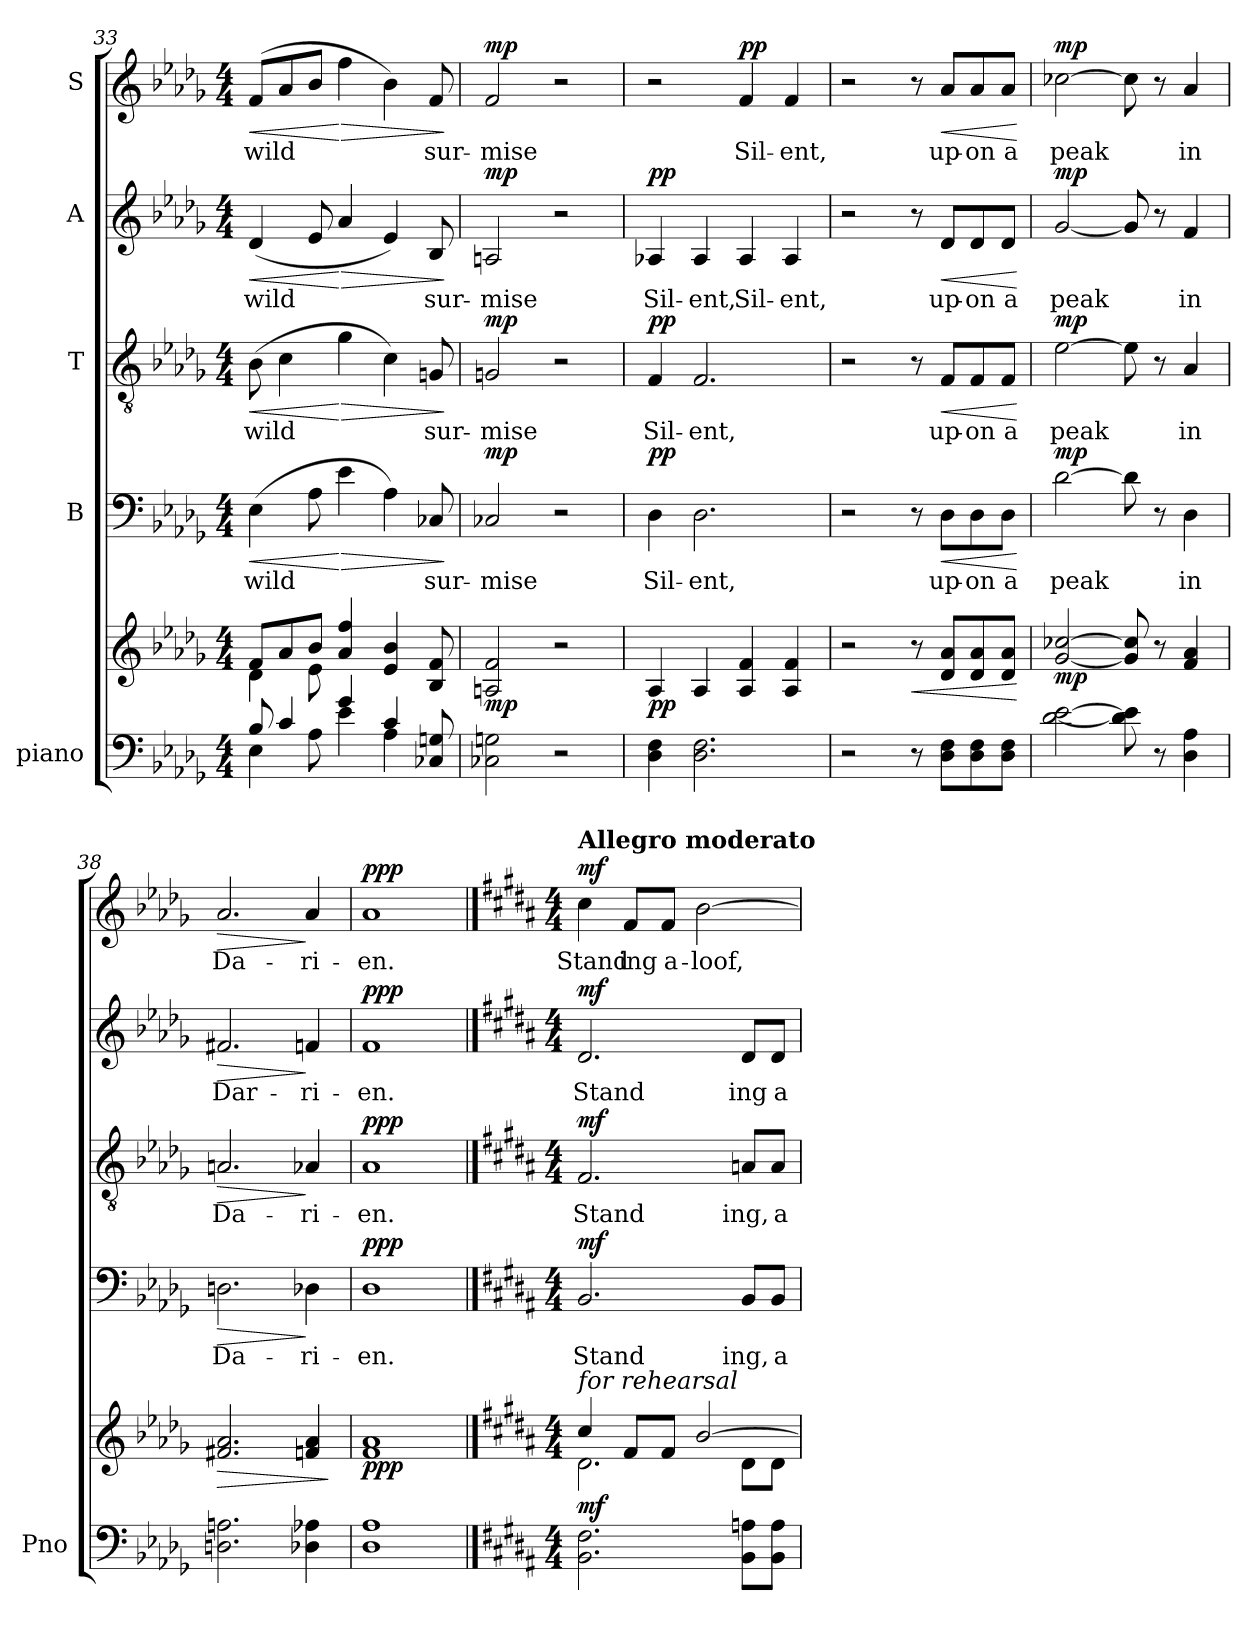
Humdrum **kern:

**kern	**kern	**dynam	**kern	**text	**dynam	**kern	**text	**dynam	**kern	**text	**dynam	**kern	**text	**dynam
*part5	*part5	*part5	*part4	*part4	*part4	*part3	*part3	*part3	*part2	*part2	*part2	*part1	*part1	*part1
*staff6	*staff5	*staff5/6	*staff4	*staff4	*staff4	*staff3	*staff3	*staff3	*staff2	*staff2	*staff2	*staff1	*staff1	*staff1
*I"piano	*	*	*I"B	*	*	*I"T	*	*	*I"A	*	*	*I"S	*	*
*I'Pno	*	*	*	*	*	*	*	*	*	*	*	*	*	*
!!LO:LB:g=z
*clefF4	*clefG2	*	*clefF4	*	*	*clefGv2	*	*	*clefG2	*	*	*clefG2	*	*
*k[b-e-a-d-g-]	*k[b-e-a-d-g-]	*	*k[b-e-a-d-g-]	*	*	*k[b-e-a-d-g-]	*	*	*k[b-e-a-d-g-]	*	*	*k[b-e-a-d-g-]	*	*
*M4/4	*M4/4	*	*M4/4	*	*	*M4/4	*	*	*M4/4	*	*	*M4/4	*	*
=33	=33	=33	=33	=33	=33	=33	=33	=33	=33	=33	=33	=33	=33	=33
*^	*^	*	*	*	*	*	*	*	*	*	*	*	*	*
!	!	!	!	!	!	!LO:LY:b	!LO:HP:b	!	!LO:LY:b	!LO:HP:b	!	!LO:LY:b	!LO:HP:b	!	!LO:LY:b	!LO:HP:b
8B-/	4E-\	8f/L	4d-\	.	(>4E-\	wild	<	(>8B-\	wild	<	(<4d-/	wild	<	(>8f/L	wild	<
4c/	.	8a-/	.	.	.	.	.	4c\	.	.	.	.	.	8a-/	.	.
.	8A-\	8b-/J	8e-\	.	8A-\	.	.	.	.	.	8e-/	.	.	8b-/J	.	.
!	!	!	!	!	!	!	!LO:HP:n=1:b	!	!	!LO:HP:n=1:b	!	!	!LO:HP:n=1:b	!	!	!LO:HP:n=1:b
4g-/	4e-\	4a-/ 4ff/	2ryy	.	4e-\	.	[ >	4g-\	.	[ >	4a-/	.	[ >	4ff\	.	[ >
4c/	4A-\	4e-/ 4b-/	.	.	4A-\)	.	.	4c\)	.	.	4e-/)	.	.	4b-\)	.	.
!	!	!	!	!	!	!LO:LY:b	!	!	!LO:LY:b	!	!	!LO:LY:b	!	!	!LO:LY:b	!
8C-X/ 8Gn/	8ryy	8B-/ 8f/	8ryy	.	8C-X/	sur-	.	8Gn/	sur-	.	8B-/	sur-	.	8f/	sur-	.
*v	*v	*	*	*	*	*	*	*	*	*	*	*	*	*	*	*
*	*v	*v	*	*	*	*	*	*	*	*	*	*	*	*	*
.	.	.	.	.	]	.	.	]	.	.	]	.	.	]
=34	=34	=34	=34	=34	=34	=34	=34	=34	=34	=34	=34	=34	=34	=34
!	!	!LO:DY:b	!	!LO:LY:b	!LO:DY:a	!	!LO:LY:b	!LO:DY:a	!	!LO:LY:b	!LO:DY:a	!	!LO:LY:b	!LO:DY:a
2C-X\ 2Gn\	2An/ 2f/	mp	2C-X/	mise	mp	2Gn/	mise	mp	2An/	mise	mp	2f/	mise	mp
2r	2r	.	2r	.	.	2r	.	.	2r	.	.	2r	.	.
=35	=35	=35	=35	=35	=35	=35	=35	=35	=35	=35	=35	=35	=35	=35
!	!	!LO:DY:b	!	!LO:LY:b	!LO:DY:a	!	!LO:LY:b	!LO:DY:a	!	!LO:LY:b	!LO:DY:a	!	!	!
4D-\ 4F\	4A-/	pp	4D-\	Sil-	pp	4F/	Sil-	pp	4A-X/	Sil-	pp	2r	.	.
!	!	!	!	!LO:LY:b	!	!	!LO:LY:b	!	!	!LO:LY:b	!	!	!	!
2.D-\ 2.F\	4A-/	.	2.D-\	-ent,	.	2.F/	-ent,	.	4A-/	-ent,	.	.	.	.
!	!	!	!	!	!	!	!	!	!	!LO:LY:b	!	!	!LO:LY:b	!LO:DY:a
.	4A-/ 4f/	.	.	.	.	.	.	.	4A-/	-Sil-	.	4f/	Sil-	pp
!	!	!	!	!	!	!	!	!	!	!LO:LY:b	!	!	!LO:LY:b	!
.	4A-/ 4f/	.	.	.	.	.	.	.	4A-/	-ent,	.	4f/	-ent,	.
=36	=36	=36	=36	=36	=36	=36	=36	=36	=36	=36	=36	=36	=36	=36
2r	2r	.	2r	.	.	2r	.	.	2r	.	.	2r	.	.
!	!	!LO:HP:b	!	!	!	!	!	!	!	!	!	!	!	!
8r	8r	<	8r	.	.	8r	.	.	8r	.	.	8r	.	.
!	!	!	!	!LO:LY:b	!LO:HP:b	!	!LO:LY:b	!LO:HP:b	!	!LO:LY:b	!LO:HP:b	!	!LO:LY:b	!LO:HP:b
8D-\ 8F\L	8d-/ 8a-/L	.	8D-\L	-up-	<	8F/L	-up-	<	8d-/L	-up-	<	8a-/L	-up-	<
!	!	!	!	!LO:LY:b	!	!	!LO:LY:b	!	!	!LO:LY:b	!	!	!LO:LY:b	!
8D-\ 8F\	8d-/ 8a-/	.	8D-\	-on	.	8F/	-on	.	8d-/	-on	.	8a-/	-on	.
!	!	!	!	!LO:LY:b	!	!	!LO:LY:b	!	!	!LO:LY:b	!	!	!LO:LY:b	!
8D-\ 8F\J	8d-/ 8a-/J	.	8D-\J	-a	.	8F/J	-a	.	8d-/J	-a	.	8a-/J	-a	.
.	.	[	.	.	[	.	.	[	.	.	[	.	.	[
=37	=37	=37	=37	=37	=37	=37	=37	=37	=37	=37	=37	=37	=37	=37
!	!	!LO:DY:b	!	!LO:LY:b	!LO:DY:a	!	!LO:LY:b	!LO:DY:a	!	!LO:LY:b	!LO:DY:a	!	!LO:LY:b	!LO:DY:a
[2d-\ [2e-\	[2g-/ [2cc-X/	mp	[2d-\	-peak	mp	[2e-\	-peak	mp	[2g-/	-peak	mp	[2cc-X\	-peak	mp
8d-\] 8e-\]	8g-/] 8cc-/]	.	8d-\]	.	.	8e-\]	.	.	8g-/]	.	.	8cc-\]	.	.
8r	8r	.	8r	.	.	8r	.	.	8r	.	.	8r	.	.
!	!	!	!	!LO:LY:b	!	!	!LO:LY:b	!	!	!LO:LY:b	!	!	!LO:LY:b	!
4D-\ 4A-\	4f/ 4a-/	.	4D-\	in	.	4A-/	in	.	4f/	in	.	4a-/	in	.
=38	=38	=38	=38	=38	=38	=38	=38	=38	=38	=38	=38	=38	=38	=38
!	!	!LO:HP:b	!	!LO:LY:b	!LO:HP:b	!	!LO:LY:b	!LO:HP:b	!	!LO:LY:b	!LO:HP:b	!	!LO:LY:b	!LO:HP:b
2.Dn\ 2.An\	2.f#X/ 2.a-i/	>	2.Dn\	Da-	>	2.An/	Da-	>	2.f#X/	Dar-	>	2.a-i/	Da-	>
!	!	!	!	!LO:LY:b	!	!	!LO:LY:b	!	!	!LO:LY:b	!	!	!LO:LY:b	!
4D-X\ 4A-X\	4fn/ 4a-/	.	4D-X\	-ri-	]	4A-X/	-ri-	]	4fn/	-ri-	]	4a-/	-ri-	]
.	.	]	.	.	.	.	.	.	.	.	.	.	.	.
=39	=39	=39	=39	=39	=39	=39	=39	=39	=39	=39	=39	=39	=39	=39
!	!	!LO:DY:b	!	!LO:LY:b	!LO:DY:a	!	!LO:LY:b	!LO:DY:a	!	!LO:LY:b	!LO:DY:a	!	!LO:LY:b	!LO:DY:a
1D- 1A-	1f 1a-	ppp	1D-	-en.	ppp	1A-	-en.	ppp	1f	-en.	ppp	1a-	-en.	ppp
!!LO:PB:g=z
==1	==1	==1	==1	==1	==1	==1	==1	==1	==1	==1	==1	==1	==1	==1
*k[f#c#g#d#a#]	*k[f#c#g#d#a#]	*	*k[f#c#g#d#a#]	*	*	*k[f#c#g#d#a#]	*	*	*k[f#c#g#d#a#]	*	*	*k[f#c#g#d#a#]	*	*
*M4/4	*M4/4	*	*M4/4	*	*	*M4/4	*	*	*M4/4	*	*	*M4/4	*	*
*	*	*	*	*	*	*	*	*	*	*	*	*MM108	*	*
*	*^	*	*	*	*	*	*	*	*	*	*	*	*	*
!	!	!	!	!	!	!	!	!	!	!	!	!	!LO:TX:a:B:t=Allegro moderato	!	!
!	!LO:TX:a:i:t=for rehearsal	!	!	!	!	!	!	!	!	!	!	!	!	!	!
!	!	!	!LO:DY:b	!	!LO:LY:b	!LO:DY:a	!	!LO:LY:b	!LO:DY:a	!	!LO:LY:b	!LO:DY:a	!	!LO:LY:b	!LO:DY:a
2.BB\ 2.F#\	4cc#/	2.d#\	mf	2.BB/	Stand	mf	2.F#/	Stand	mf	2.d#/	Stand	mf	4cc#\	Stand	mf
!	!	!	!	!	!	!	!	!	!	!	!	!	!	!LO:LY:b	!
.	8f#/L	.	.	.	.	.	.	.	.	.	.	.	8f#/L	-ing	.
!	!	!	!	!	!	!	!	!	!	!	!	!	!	!LO:LY:b	!
.	8f#/J	.	.	.	.	.	.	.	.	.	.	.	8f#/J	-a-	.
!	!	!	!	!	!	!	!	!	!	!	!	!	!	!LO:LY:b	!
.	[2b/	.	.	.	.	.	.	.	.	.	.	.	[2b\	-loof,	.
!	!	!	!	!	!LO:LY:b	!	!	!LO:LY:b	!	!	!LO:LY:b	!	!	!	!
8BB\ 8An\L	.	8d#\L	.	8BB/L	-ing,	.	8An/L	-ing,	.	8d#/L	-ing	.	.	.	.
!	!	!	!	!	!LO:LY:b	!	!	!LO:LY:b	!	!	!LO:LY:b	!	!	!	!
8BB\ 8A\J	.	8d#\J	.	8BB/J	-a-	.	8A/J	-a-	.	8d#/J	-a-	.	.	.	.
*	*v	*v	*	*	*	*	*	*	*	*	*	*	*	*	*
=	=	=	=	=	=	=	=	=	=	=	=	=	=	=
*-	*-	*-	*-	*-	*-	*-	*-	*-	*-	*-	*-	*-	*-	*-
